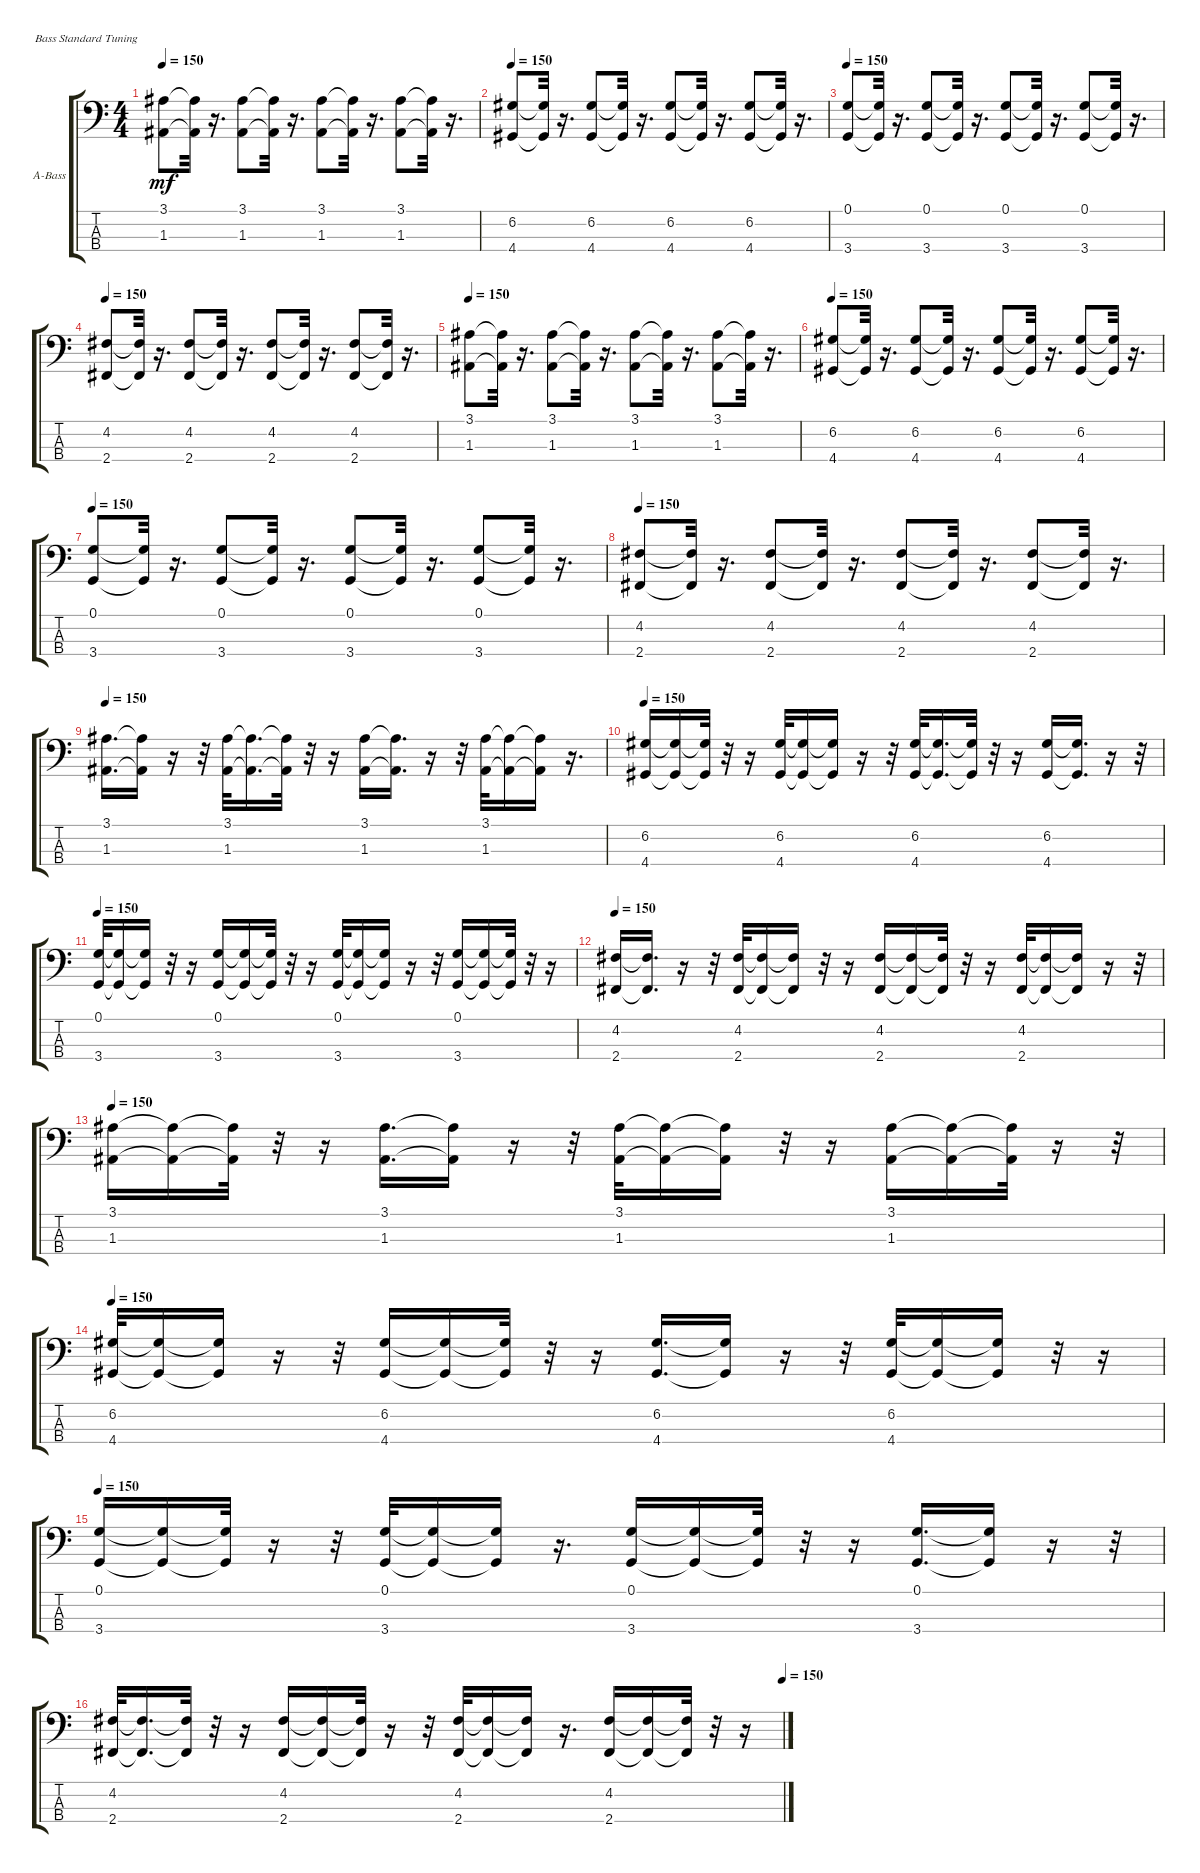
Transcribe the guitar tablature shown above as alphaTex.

\bracketExtendMode groupsimilarinstruments
\firstSystemTrackNameOrientation horizontal
\otherSystemsTrackNameOrientation horizontal
\track ("Bass" "A-Bass") {instrument acousticbass}
\staff {score tabs}
\tuning (G2 D2 A1 E1)
\ts (4 4)
\tempo 150
\clef f4
\ks c
(1.3 3.1).8{dy mf} (1.3{t} 3.1{t}).32 r.16{d} (1.3 3.1).8 (1.3{t} 3.1{t}).32 r.16{d} (1.3 3.1).8 (1.3{t} 3.1{t}).32 r.16{d} (1.3 3.1).8 (1.3{t} 3.1{t}).32 r.16{d} |
\tempo 150
(4.4 6.2).8 (4.4{t} 6.2{t}).32 r.16{d} (4.4 6.2).8 (4.4{t} 6.2{t}).32 r.16{d} (4.4 6.2).8 (4.4{t} 6.2{t}).32 r.16{d} (4.4 6.2).8 (4.4{t} 6.2{t}).32 r.16{d} |
\tempo 150
(3.4 0.1).8 (3.4{t} 0.1{t}).32 r.16{d} (3.4 0.1).8 (3.4{t} 0.1{t}).32 r.16{d} (3.4 0.1).8 (3.4{t} 0.1{t}).32 r.16{d} (3.4 0.1).8 (3.4{t} 0.1{t}).32 r.16{d} |
\tempo 150
(2.4 4.2).8 (2.4{t} 4.2{t}).32 r.16{d} (2.4 4.2).8 (2.4{t} 4.2{t}).32 r.16{d} (2.4 4.2).8 (2.4{t} 4.2{t}).32 r.16{d} (2.4 4.2).8 (2.4{t} 4.2{t}).32 r.16{d} |
\tempo 150
(1.3 3.1).8 (1.3{t} 3.1{t}).32 r.16{d} (1.3 3.1).8 (1.3{t} 3.1{t}).32 r.16{d} (1.3 3.1).8 (1.3{t} 3.1{t}).32 r.16{d} (1.3 3.1).8 (1.3{t} 3.1{t}).32 r.16{d} |
\tempo 150
(4.4 6.2).8 (4.4{t} 6.2{t}).32 r.16{d} (4.4 6.2).8 (4.4{t} 6.2{t}).32 r.16{d} (4.4 6.2).8 (4.4{t} 6.2{t}).32 r.16{d} (4.4 6.2).8 (4.4{t} 6.2{t}).32 r.16{d} |
\tempo 150
(3.4 0.1).8 (3.4{t} 0.1{t}).32 r.16{d} (3.4 0.1).8 (3.4{t} 0.1{t}).32 r.16{d} (3.4 0.1).8 (3.4{t} 0.1{t}).32 r.16{d} (3.4 0.1).8 (3.4{t} 0.1{t}).32 r.16{d} |
\tempo 150
(2.4 4.2).8 (2.4{t} 4.2{t}).32 r.16{d} (2.4 4.2).8 (2.4{t} 4.2{t}).32 r.16{d} (2.4 4.2).8 (2.4{t} 4.2{t}).32 r.16{d} (2.4 4.2).8 (2.4{t} 4.2{t}).32 r.16{d} |
\tempo 150
(1.3 3.1).16{d} (1.3{t} 3.1{t}).16 r.16 r.32 (1.3 3.1).32 (1.3{t} 3.1{t}).16{d} (1.3{t} 3.1{t}).32 r.32 r.16 (1.3 3.1).16 (1.3{t} 3.1{t}).16{d} r.16 r.32 (1.3 3.1).32 (1.3{t} 3.1{t}).16 (1.3{t} 3.1{t}).16 r.16{d} |
\tempo 150
(4.4 6.2).16 (4.4{t} 6.2{t}).16 (4.4{t} 6.2{t}).32 r.32 r.16 (4.4 6.2).32 (4.4{t} 6.2{t}).16 (4.4{t} 6.2{t}).16 r.16 r.32 (4.4 6.2).32 (4.4{t} 6.2{t}).16{d} (4.4{t} 6.2{t}).32 r.32 r.16 (4.4 6.2).16 (4.4{t} 6.2{t}).16{d} r.16 r.32 |
\tempo 150
(3.4 0.1).32 (3.4{t} 0.1{t}).16 (3.4{t} 0.1{t}).16 r.32 r.16 (3.4 0.1).16 (3.4{t} 0.1{t}).16 (3.4{t} 0.1{t}).32 r.32 r.16 (3.4 0.1).32 (3.4{t} 0.1{t}).16 (3.4{t} 0.1{t}).16 r.16 r.32 (3.4 0.1).16 (3.4{t} 0.1{t}).16 (3.4{t} 0.1{t}).32 r.32 r.16 |
\tempo 150
(2.4 4.2).16 (2.4{t} 4.2{t}).16{d} r.16 r.32 (2.4 4.2).32 (2.4{t} 4.2{t}).16 (2.4{t} 4.2{t}).16 r.32 r.16 (2.4 4.2).16 (2.4{t} 4.2{t}).16 (2.4{t} 4.2{t}).32 r.32 r.16 (2.4 4.2).32 (2.4{t} 4.2{t}).16 (2.4{t} 4.2{t}).16 r.16 r.32 |
\tempo 150
(1.3 3.1).16 (1.3{t} 3.1{t}).16 (1.3{t} 3.1{t}).32 r.32 r.16 (1.3 3.1).16{d} (1.3{t} 3.1{t}).16 r.16 r.32 (1.3 3.1).32 (1.3{t} 3.1{t}).16 (1.3{t} 3.1{t}).16 r.32 r.16 (1.3 3.1).16 (1.3{t} 3.1{t}).16 (1.3{t} 3.1{t}).32 r.16 r.32 |
\tempo 150
(4.4 6.2).32 (4.4{t} 6.2{t}).16 (4.4{t} 6.2{t}).16 r.16 r.32 (4.4 6.2).16 (4.4{t} 6.2{t}).16 (4.4{t} 6.2{t}).32 r.32 r.16 (4.4 6.2).16{d} (4.4{t} 6.2{t}).16 r.16 r.32 (4.4 6.2).32 (4.4{t} 6.2{t}).16 (4.4{t} 6.2{t}).16 r.32 r.16 |
\tempo 150
(3.4 0.1).16 (3.4{t} 0.1{t}).16 (3.4{t} 0.1{t}).32 r.16 r.32 (3.4 0.1).32 (3.4{t} 0.1{t}).16 (3.4{t} 0.1{t}).16 r.16{d} (3.4 0.1).16 (3.4{t} 0.1{t}).16 (3.4{t} 0.1{t}).32 r.32 r.16 (3.4 0.1).16{d} (3.4{t} 0.1{t}).16 r.16 r.32 |
\tempo (150 1)
(2.4 4.2).32 (2.4{t} 4.2{t}).16{d} (2.4{t} 4.2{t}).32 r.32 r.16 (2.4 4.2).16 (2.4{t} 4.2{t}).16 (2.4{t} 4.2{t}).32 r.16 r.32 (2.4 4.2).32 (2.4{t} 4.2{t}).16 (2.4{t} 4.2{t}).16 r.16{d} (2.4 4.2).16 (2.4{t} 4.2{t}).16 (2.4{t} 4.2{t}).32 r.32 r.16
